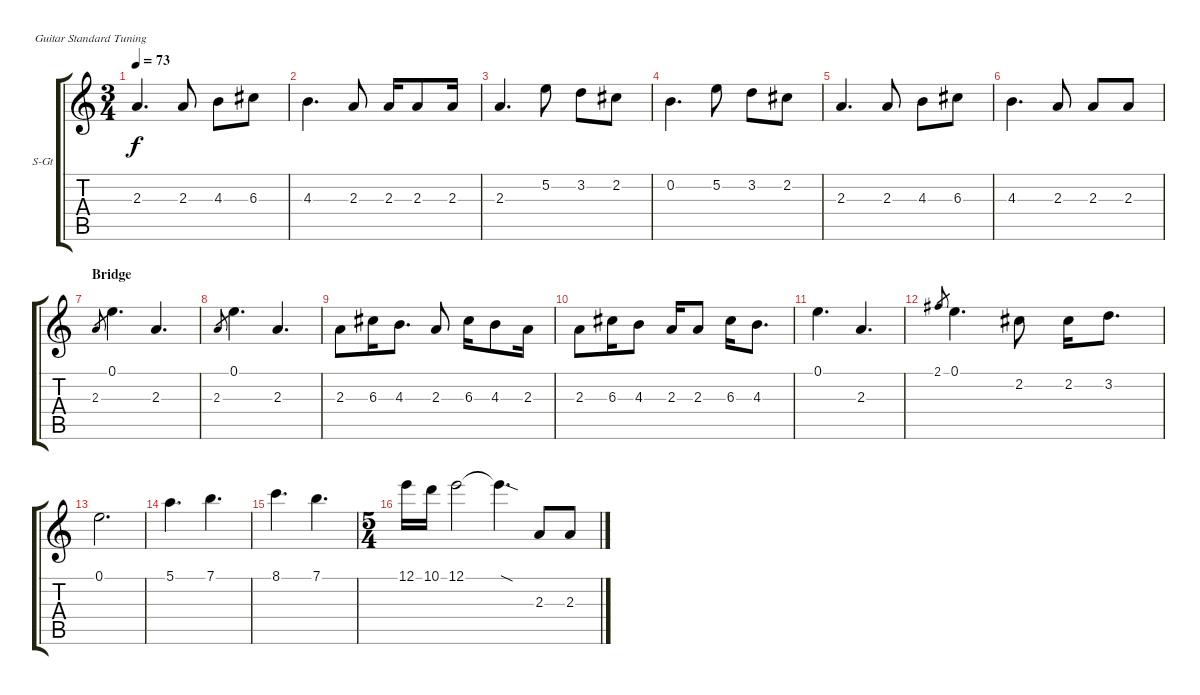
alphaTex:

\defaultSystemsLayout 4
\bracketExtendMode groupsimilarinstruments
\firstSystemTrackNameOrientation horizontal
\otherSystemsTrackNameOrientation horizontal
\track ("Steel Guitar" "S-Gt") {instrument acousticguitarsteel}
\staff {score tabs}
\tuning (E4 B3 G3 D3 A2 E2)
\ts (3 4)
\tempo 73
\clef g2
\scale
0.333333
\ks c
2.3.4{d dy f} 2.3.8 4.3.8 6.3.8 |
\scale
0.333333 4.3.4{d} 2.3.8 2.3.16 2.3.8 2.3.16 |
\scale
0.333333 2.3.4{d} 5.2.8 3.2.8 2.2.8 |
\scale
0.333333 0.2.4{d} 5.2.8 3.2.8 2.2.8 |
\scale
0.333333 2.3.4{d} 2.3.8 4.3.8 6.3.8 |
\scale
0.333333 4.3.4{d} 2.3.8 2.3.8 2.3.8 |
\section ("" "Bridge")
\scale
0.333333 2.3.8{gr} 0.1.4{d} 2.3.4{d} |
\scale
0.333333 2.3.8{gr} 0.1.4{d} 2.3.4{d} |
\scale
0.333333 2.3.8 6.3.16 4.3.8{d} 2.3.8 6.3.16 4.3.8 2.3.16 |
\scale
0.333333 2.3.8 6.3.16 4.3.8 2.3.16 2.3.8 6.3.16 4.3.8{d} |
\scale
0.333333 0.1.4{d} 2.3.4{d} |
\scale
0.333333 2.1.8{gr} 0.1.4{d} 2.2.8 2.2.16 3.2.8{d} |
\scale
0.333333 0.1.2{d} |
\scale
0.333333 5.1.4{d} 7.1.4{d} |
\scale
0.333333 8.1.4{d} 7.1.4{d} |
\ts (5 4)
\scale
0.333333 12.1.16 10.1.16 12.1.2 12.1{sod t}.4{d} 2.3.8 2.3.8
